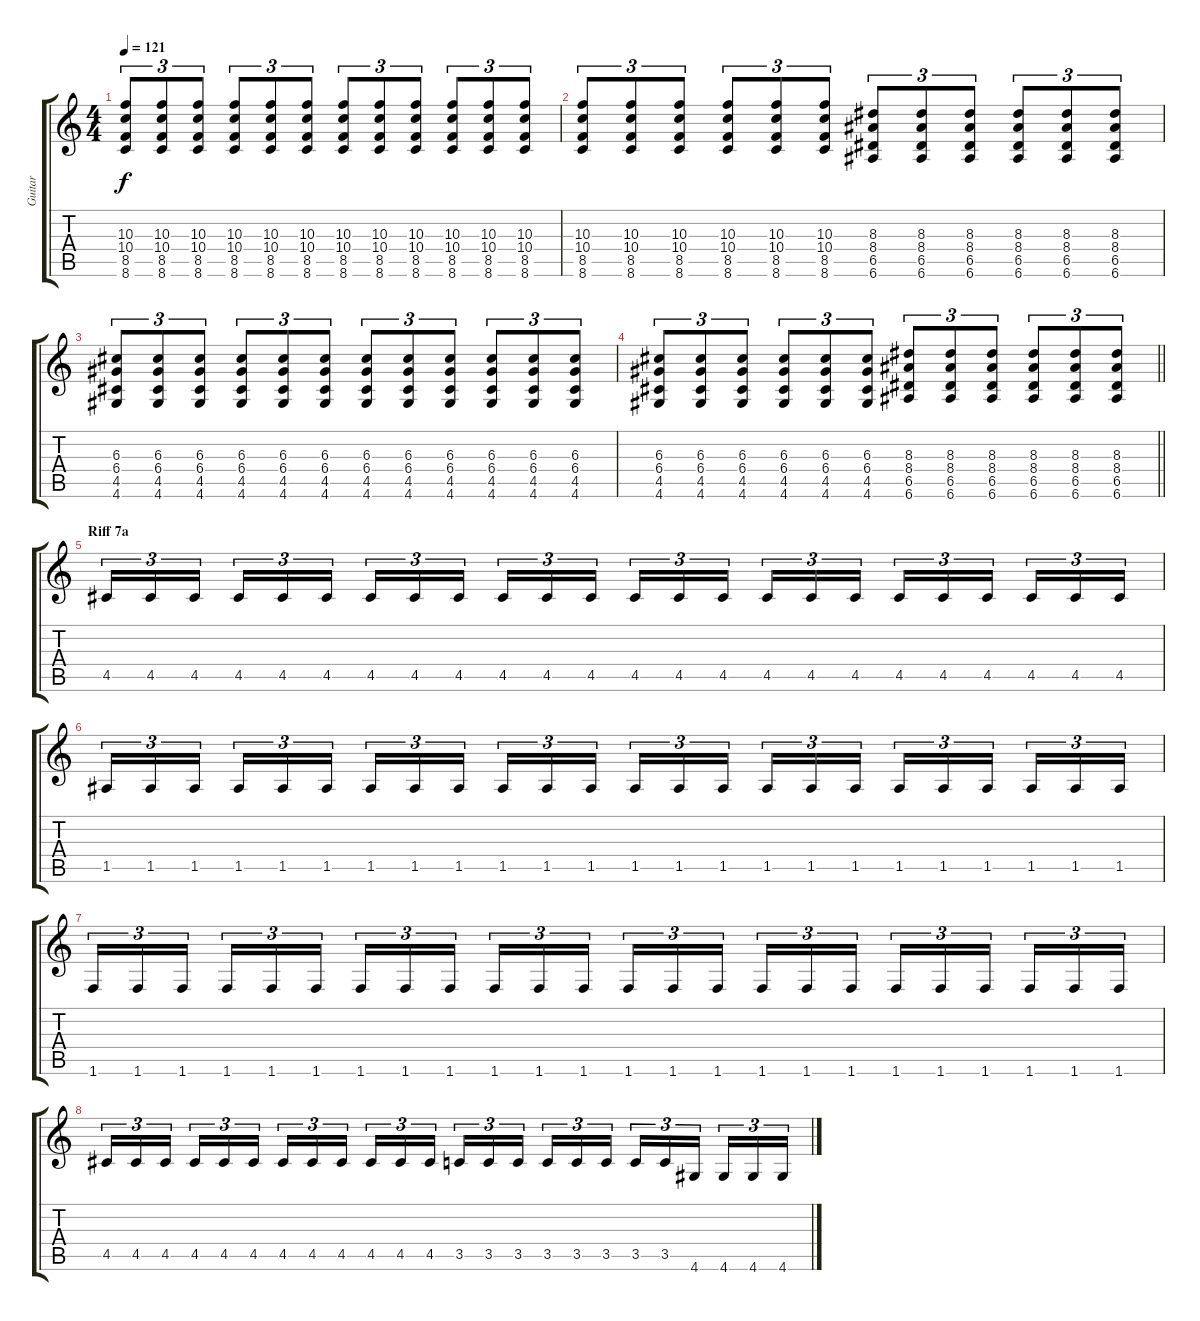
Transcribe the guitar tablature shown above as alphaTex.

\track ("Guitar" "Guitar") {instrument distortionguitar}
\staff {score tabs}
\tuning (E4 B3 G3 D3 A2 E2) {hide}
\ts (4 4)
\tempo 121
\clef g2
\ks c
(10.3 10.4 8.5 8.6).8{tu (3 2) dy f} (10.3 10.4 8.5 8.6).8{tu (3 2)} (10.3 10.4 8.5 8.6).8{tu (3 2)} (10.3 10.4 8.5 8.6).8{tu (3 2)} (10.3 10.4 8.5 8.6).8{tu (3 2)} (10.3 10.4 8.5 8.6).8{tu (3 2)} (10.3 10.4 8.5 8.6).8{tu (3 2)} (10.3 10.4 8.5 8.6).8{tu (3 2)} (10.3 10.4 8.5 8.6).8{tu (3 2)} (10.3 10.4 8.5 8.6).8{tu (3 2)} (10.3 10.4 8.5 8.6).8{tu (3 2)} (10.3 10.4 8.5 8.6).8{tu (3 2)} |
(10.3 10.4 8.5 8.6).8{tu (3 2)} (10.3 10.4 8.5 8.6).8{tu (3 2)} (10.3 10.4 8.5 8.6).8{tu (3 2)} (10.3 10.4 8.5 8.6).8{tu (3 2)} (10.3 10.4 8.5 8.6).8{tu (3 2)} (10.3 10.4 8.5 8.6).8{tu (3 2)} (8.3 8.4 6.5 6.6).8{tu (3 2)} (8.3 8.4 6.5 6.6).8{tu (3 2)} (8.3 8.4 6.5 6.6).8{tu (3 2)} (8.3 8.4 6.5 6.6).8{tu (3 2)} (8.3 8.4 6.5 6.6).8{tu (3 2)} (8.3 8.4 6.5 6.6).8{tu (3 2)} |
(6.3 6.4 4.5 4.6).8{tu (3 2)} (6.3 6.4 4.5 4.6).8{tu (3 2)} (6.3 6.4 4.5 4.6).8{tu (3 2)} (6.3 6.4 4.5 4.6).8{tu (3 2)} (6.3 6.4 4.5 4.6).8{tu (3 2)} (6.3 6.4 4.5 4.6).8{tu (3 2)} (6.3 6.4 4.5 4.6).8{tu (3 2)} (6.3 6.4 4.5 4.6).8{tu (3 2)} (6.3 6.4 4.5 4.6).8{tu (3 2)} (6.3 6.4 4.5 4.6).8{tu (3 2)} (6.3 6.4 4.5 4.6).8{tu (3 2)} (6.3 6.4 4.5 4.6).8{tu (3 2)} |
\barLineRight lightlight
(6.3 6.4 4.5 4.6).8{tu (3 2)} (6.3 6.4 4.5 4.6).8{tu (3 2)} (6.3 6.4 4.5 4.6).8{tu (3 2)} (6.3 6.4 4.5 4.6).8{tu (3 2)} (6.3 6.4 4.5 4.6).8{tu (3 2)} (6.3 6.4 4.5 4.6).8{tu (3 2)} (8.3 8.4 6.5 6.6).8{tu (3 2)} (8.3 8.4 6.5 6.6).8{tu (3 2)} (8.3 8.4 6.5 6.6).8{tu (3 2)} (8.3 8.4 6.5 6.6).8{tu (3 2)} (8.3 8.4 6.5 6.6).8{tu (3 2)} (8.3 8.4 6.5 6.6).8{tu (3 2)} |
\section ("" "Riff 7a")
4.5.16{tu (3 2) volume 15} 4.5.16{tu (3 2)} 4.5.16{tu (3 2) beam splitsecondary} 4.5.16{tu (3 2)} 4.5.16{tu (3 2)} 4.5.16{tu (3 2)} 4.5.16{tu (3 2)} 4.5.16{tu (3 2)} 4.5.16{tu (3 2) beam splitsecondary} 4.5.16{tu (3 2)} 4.5.16{tu (3 2)} 4.5.16{tu (3 2)} 4.5.16{tu (3 2)} 4.5.16{tu (3 2)} 4.5.16{tu (3 2) beam splitsecondary} 4.5.16{tu (3 2)} 4.5.16{tu (3 2)} 4.5.16{tu (3 2)} 4.5.16{tu (3 2)} 4.5.16{tu (3 2)} 4.5.16{tu (3 2) beam splitsecondary} 4.5.16{tu (3 2)} 4.5.16{tu (3 2)} 4.5.16{tu (3 2)} |
1.5.16{tu (3 2)} 1.5.16{tu (3 2)} 1.5.16{tu (3 2) beam splitsecondary} 1.5.16{tu (3 2)} 1.5.16{tu (3 2)} 1.5.16{tu (3 2)} 1.5.16{tu (3 2)} 1.5.16{tu (3 2)} 1.5.16{tu (3 2) beam splitsecondary} 1.5.16{tu (3 2)} 1.5.16{tu (3 2)} 1.5.16{tu (3 2)} 1.5.16{tu (3 2)} 1.5.16{tu (3 2)} 1.5.16{tu (3 2) beam splitsecondary} 1.5.16{tu (3 2)} 1.5.16{tu (3 2)} 1.5.16{tu (3 2)} 1.5.16{tu (3 2)} 1.5.16{tu (3 2)} 1.5.16{tu (3 2) beam splitsecondary} 1.5.16{tu (3 2)} 1.5.16{tu (3 2)} 1.5.16{tu (3 2)} |
1.6.16{tu (3 2)} 1.6.16{tu (3 2)} 1.6.16{tu (3 2) beam splitsecondary} 1.6.16{tu (3 2)} 1.6.16{tu (3 2)} 1.6.16{tu (3 2)} 1.6.16{tu (3 2)} 1.6.16{tu (3 2)} 1.6.16{tu (3 2) beam splitsecondary} 1.6.16{tu (3 2)} 1.6.16{tu (3 2)} 1.6.16{tu (3 2)} 1.6.16{tu (3 2)} 1.6.16{tu (3 2)} 1.6.16{tu (3 2) beam splitsecondary} 1.6.16{tu (3 2)} 1.6.16{tu (3 2)} 1.6.16{tu (3 2)} 1.6.16{tu (3 2)} 1.6.16{tu (3 2)} 1.6.16{tu (3 2) beam splitsecondary} 1.6.16{tu (3 2)} 1.6.16{tu (3 2)} 1.6.16{tu (3 2)} |
4.5.16{tu (3 2)} 4.5.16{tu (3 2)} 4.5.16{tu (3 2) beam splitsecondary} 4.5.16{tu (3 2)} 4.5.16{tu (3 2)} 4.5.16{tu (3 2)} 4.5.16{tu (3 2)} 4.5.16{tu (3 2)} 4.5.16{tu (3 2) beam splitsecondary} 4.5.16{tu (3 2)} 4.5.16{tu (3 2)} 4.5.16{tu (3 2)} 3.5.16{tu (3 2)} 3.5.16{tu (3 2)} 3.5.16{tu (3 2) beam splitsecondary} 3.5.16{tu (3 2)} 3.5.16{tu (3 2)} 3.5.16{tu (3 2)} 3.5.16{tu (3 2)} 3.5.16{tu (3 2)} 4.6.16{tu (3 2) beam splitsecondary} 4.6.16{tu (3 2)} 4.6.16{tu (3 2)} 4.6.16{tu (3 2)}
